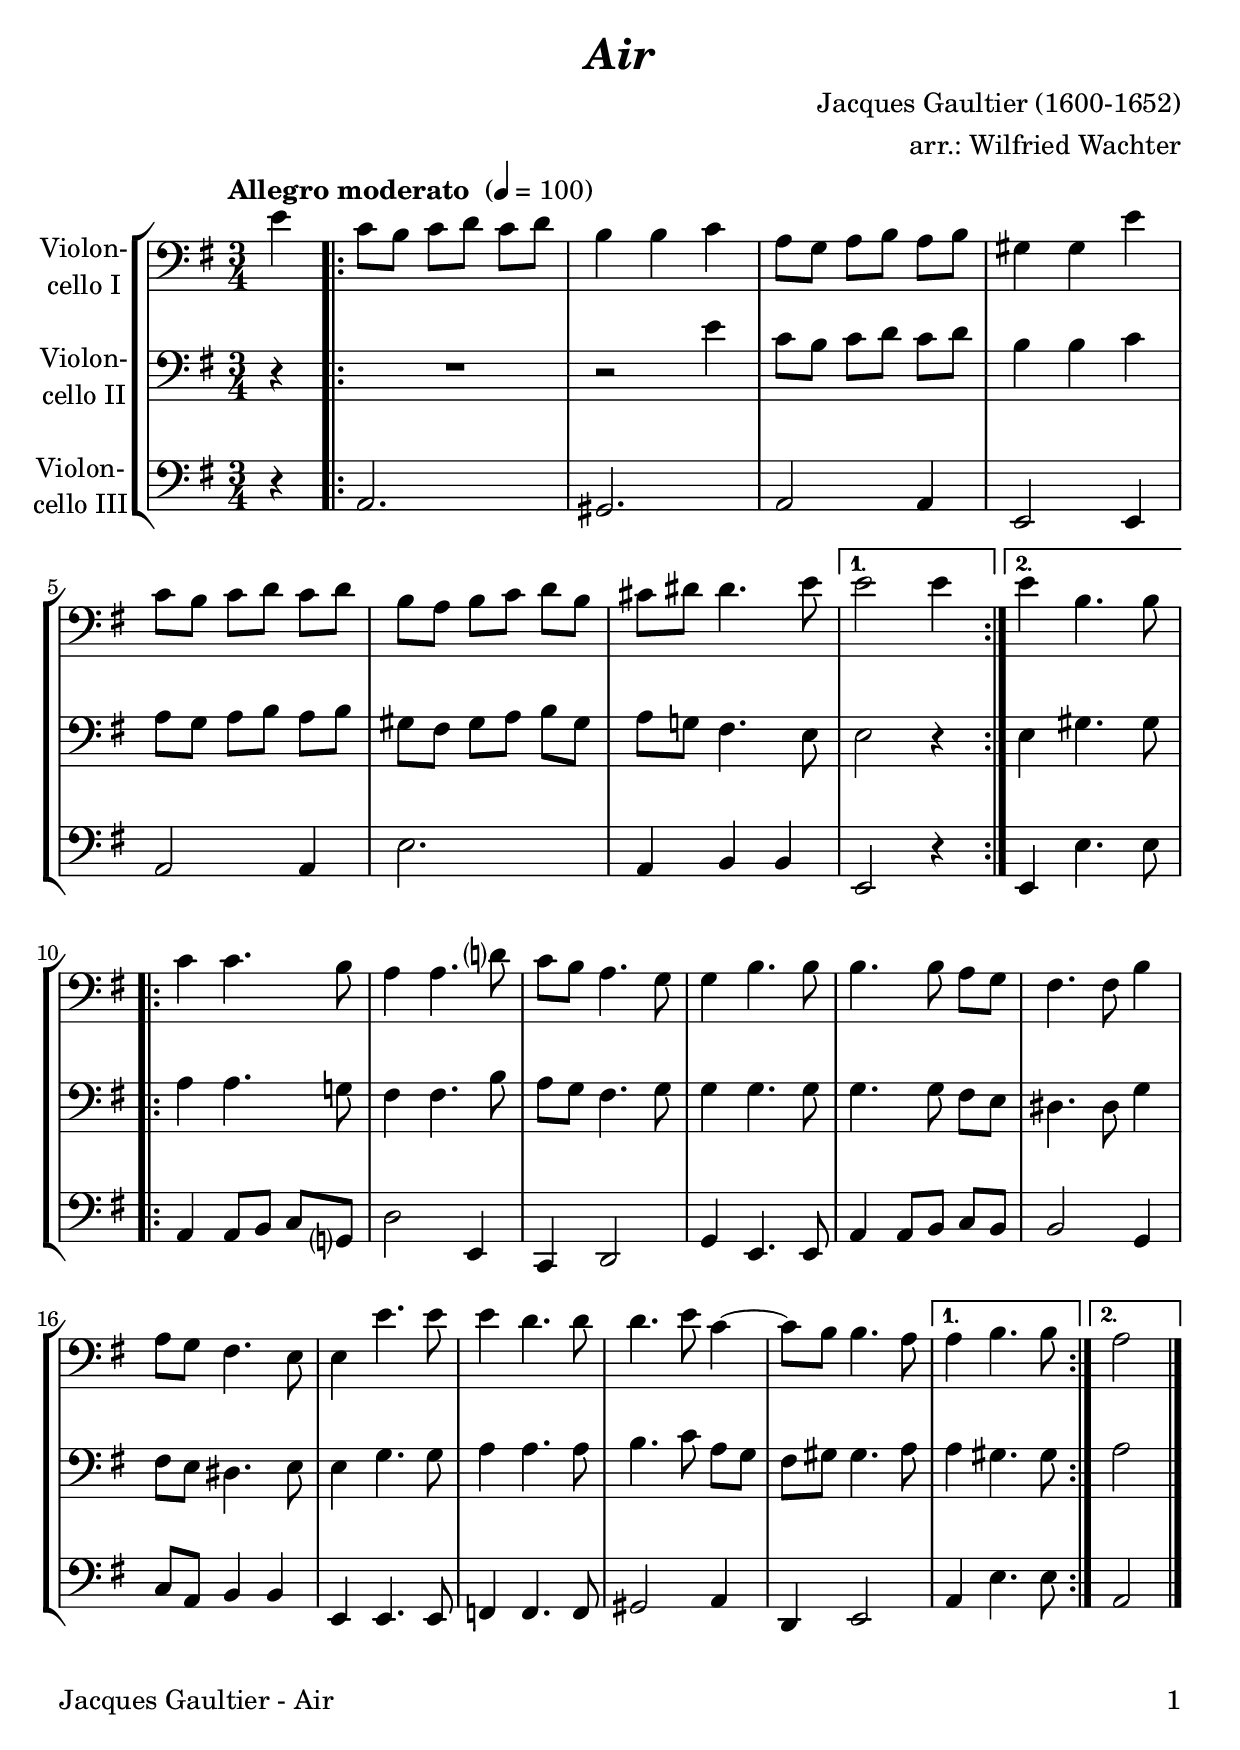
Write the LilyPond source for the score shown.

\version "2.18.2"
\include "deutsch.ly"
  
#(set-global-staff-size 23.5)

\header {
  title     = \markup \bold \italic "Air"
  composer  = "Jacques Gaultier (1600-1652)"
  arranger  = "arr.: Wilfried Wachter"
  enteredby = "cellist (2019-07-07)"
%  piece     = ""
}

voiceconsts = {
  \key g \major
  \time 3/4
  \clef "bass"
%  \numericTimeSignature
  \compressFullBarRests
  % Set default beaming for all staves
  \set Timing.beamExceptions = #'()
  \set Timing.baseMoment     = #(ly:make-moment 1 4)
  \set Timing.beatStructure  = #'(1 1 1)
  \tempo "Allegro moderato " 4=100
}

micl = "clarinet"
mifl = "flute"
miob = "oboe"
mifh = "french horn"
misx = "tenor sax"
mist = "string ensemble 1"
miba = "cello"
mivc = "bassoon"

va = \relative c' {
  \voiceconsts

  \partial 4 e4
  \repeat volta 2 {
    c8 h c d c d
    h4 h c
    a8 g a h a h
    gis4 gis e'

    c8 h c d c d
    h a h c d h
    cis dis dis4. e8
  }
  \alternative {
    { e2 e4 }
    { e h4. h8 }
  }

  \repeat volta 2 {
    c4 c4. h8
    a4 a4. d?8
    c h a4. g8
    g4 h4. h8
    h4. h8 a g
    fis4. fis8 h4
    a8 g fis4. e8

    e4 e'4. e8
    e4 d4. d8
    d4. e8 c4~
    c8 h h4. a8
  }
  \alternative {
    { a4 h4. h8 }
    { a2 }
  } \bar "|."
}

vb = \relative c' {
  \voiceconsts

  \partial 4 r4
  \repeat volta 2 {
    R2.
    r2 e4
    c8 h c d c d
    h4 h c

    a8 g a h a h
    gis fis gis a h gis
    a g! fis4. e8
  }
  \alternative {
    { e2 r4 }
    { e gis4. gis8 }
  }

  \repeat volta 2 {
    a4 a4. g!8
    fis4 fis4. h8
    a g fis4. g8
    g4 g4. g8
    g4. g8 fis e
    dis4. dis8 g4
    fis8 e dis4. e8

    e4 g4. g8
    a4 a4. a8
    h4. c8 a g
    fis gis gis4. a8
  }
  \alternative {
    { a4 gis4. gis8 }
    { a2 }
  } \bar "|."
}

vc = \relative c {
  \voiceconsts

  \partial 4 r4
  \repeat volta 2 {
    a2.
    gis
    a2 a4
    e2 e4

    a2 a4
    e'2.
    a,4 h h
  }
  \alternative {
    { e,2 r4 }
    { e e'4. e8 }
  }

  \repeat volta 2 {
    a,4 a8 h c g?
    d'2 e,4
    c d2
    g4 e4. e8
    a4 a8 h c h
    h2 g4
    c8 a h4 h

    e, e4. e8
    f4 f4. f8
    gis2 a4
    d, e2
  }
  \alternative {
    { a4 e'4. e8 }
    { a,2 }
  } \bar "|."
}


music = \new StaffGroup <<
      \new Staff {
	\set Staff.midiInstrument = \miba
	\set Staff.instrumentName = \markup \center-column { "Violon-" "cello I" }
	\transpose g g { \va }
      }

      \new Staff {
	\set Staff.midiInstrument = \miba
	\set Staff.instrumentName = \markup \center-column { "Violon-" "cello II" }
	\transpose g g { \vb }
      }

      \new Staff {
	\set Staff.midiInstrument = \miba
	\set Staff.instrumentName = \markup \center-column { "Violon-" "cello III" }
	\transpose g g { \vc }
      }
>>

\book {
   \paper {
    print-page-number = ##t
    print-first-page-number = ##t
    oddHeaderMarkup = \markup \null
    evenHeaderMarkup = \markup \null
    oddFooterMarkup = \markup {
      \fill-line {
        \on-the-fly #print-page-number-check-first
        "Jacques Gaultier - Air" \fromproperty #'page:page-number-string
      }
    }
    evenFooterMarkup = \oddFooterMarkup
  } \score {
    \music
    \layout {}
  }

  \score {
    \unfoldRepeats \music

    \midi {
      \context {
        \Score
      }
    }
  }
}
